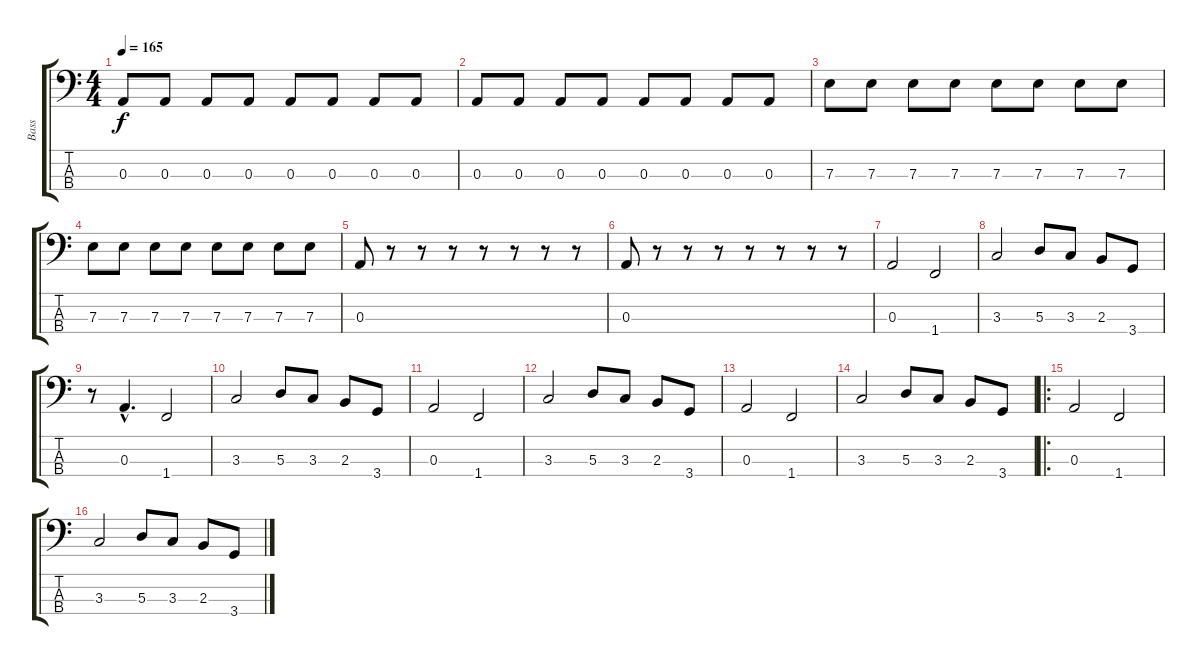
\track ("Bass" "Bass") {instrument electricbassfinger}
\staff {score tabs}
\tuning (G2 D2 A1 E1) {hide}
\ts (4 4)
\tempo 165
\clef f4
\ks c
0.3.8{dy f} 0.3.8 0.3.8 0.3.8 0.3.8 0.3.8 0.3.8 0.3.8 |
0.3.8 0.3.8 0.3.8 0.3.8 0.3.8 0.3.8 0.3.8 0.3.8 |
7.3.8 7.3.8 7.3.8 7.3.8 7.3.8 7.3.8 7.3.8 7.3.8 |
7.3.8 7.3.8 7.3.8 7.3.8 7.3.8 7.3.8 7.3.8 7.3.8 |
0.3.8 r.8 r.8 r.8 r.8 r.8 r.8 r.8 |
0.3.8 r.8 r.8 r.8 r.8 r.8 r.8 r.8 |
0.3.2 1.4.2 |
3.3.2 5.3.8 3.3.8 2.3.8 3.4.8 |
r.8 0.3{hac}.4{d} 1.4.2 |
3.3.2 5.3.8 3.3.8 2.3.8 3.4.8 |
0.3.2 1.4.2 |
3.3.2 5.3.8 3.3.8 2.3.8 3.4.8 |
0.3.2 1.4.2 |
3.3.2 5.3.8 3.3.8 2.3.8 3.4.8 |
\ro
0.3.2 1.4.2 |
3.3.2 5.3.8 3.3.8 2.3.8 3.4.8
